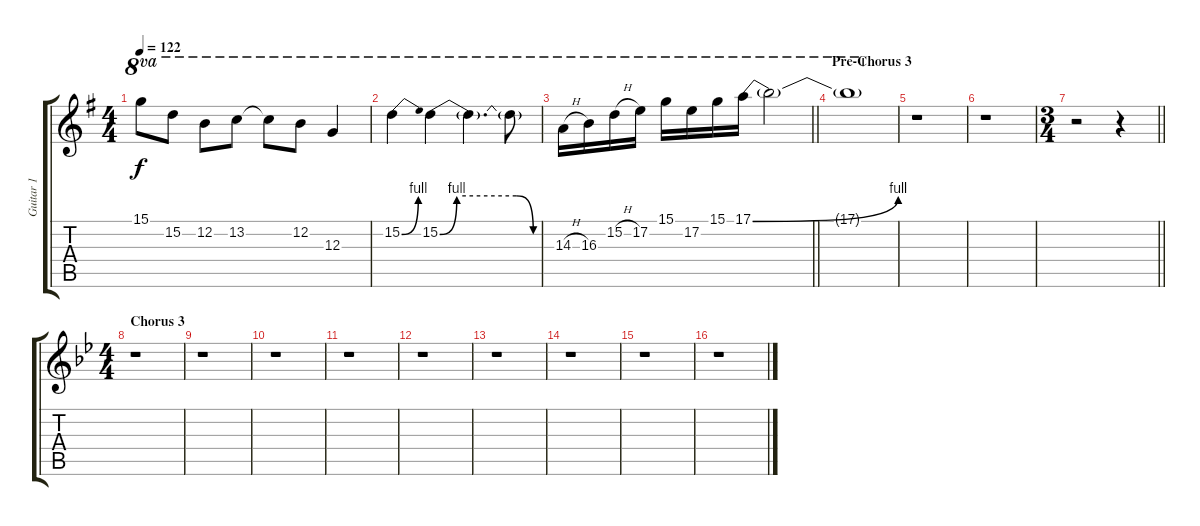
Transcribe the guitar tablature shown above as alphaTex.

\track ("Guitar 1" "Guitar 1") {instrument overdrivenguitar}
\staff {score tabs}
\tuning (E4 B3 G3 D3 A2 E2) {hide}
\ts (4 4)
\tempo 122
\clef g2
\ks eminor
15.1.8{ot 8va dy f} 15.2.8{ot 8va} 12.2.8{ot 8va} 13.2.8{ot 8va} 13.2{t}.8{ot 8va} 12.2.8{ot 8va} 12.3.4{ot 8va} |
15.2{be (bend 0 0 60 4)}.4{ot 8va} 15.2{be (custom 0 0 10 4 45 4 55 0 60 0)}.4{ot 8va} 15.2{t}.4{d ot 8va} 15.2{t}.8{ot 8va} |
\barLineRight lightlight
14.3{h}.16{ot 8va} 16.3.16{ot 8va} 15.2{h}.16{ot 8va} 17.2.16{ot 8va} 15.1.16{ot 8va} 17.2.16{ot 8va} 15.1.16{ot 8va} 17.1{be (bend 0 0 60 4)}.16{ot 8va} 17.1{t}.2{ot 8va} |
\section ("" "Pre-Chorus 3")
17.1{t}.1{ot 8va} |
r.1 |
r.1 |
\ts (3 4)
\barLineRight lightlight
r.2 r.4 |
\ts (4 4)
\section ("" "Chorus 3")
\ks gminor
r.1 |
r.1 |
r.1 |
r.1 |
r.1 |
r.1 |
r.1 |
r.1 |
r.1
